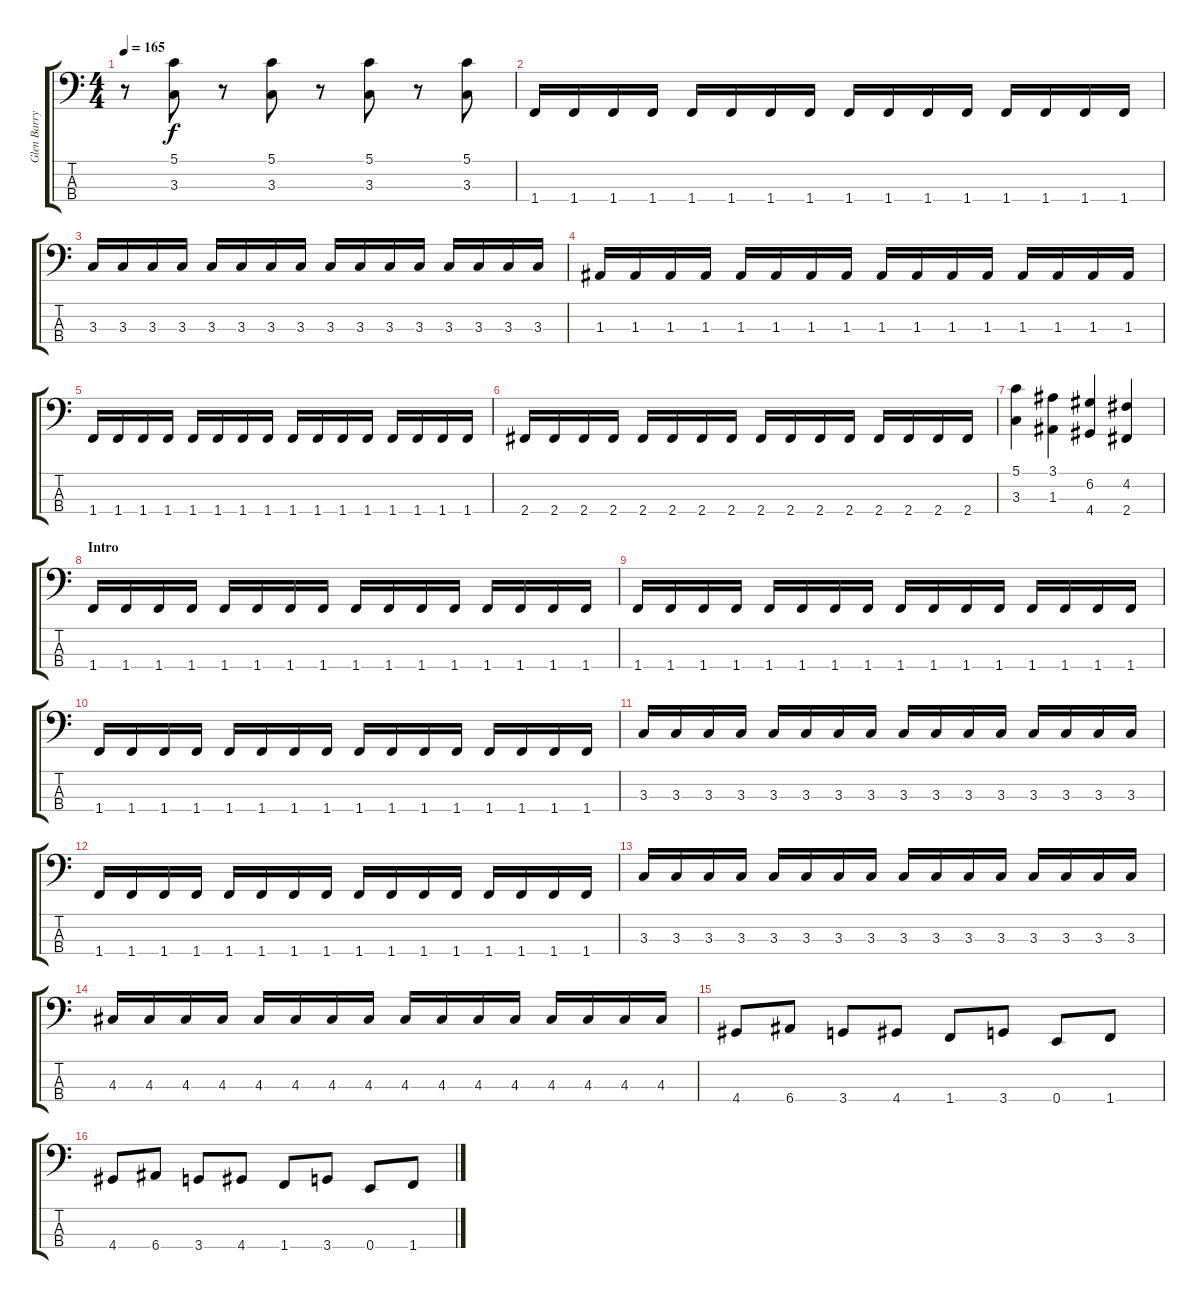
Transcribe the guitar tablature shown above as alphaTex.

\track ("Glen Barry" "Glen Barry") {instrument electricbasspick}
\staff {score tabs}
\tuning (G2 D2 A1 E1) {hide}
\ts (4 4)
\tempo 165
\clef f4
\ks c
r.8{dy f} (5.1 3.3).8 r.8 (5.1 3.3).8 r.8 (5.1 3.3).8 r.8 (5.1 3.3).8 |
1.4.16 1.4.16 1.4.16 1.4.16 1.4.16 1.4.16 1.4.16 1.4.16 1.4.16 1.4.16 1.4.16 1.4.16 1.4.16 1.4.16 1.4.16 1.4.16 |
3.3.16 3.3.16 3.3.16 3.3.16 3.3.16 3.3.16 3.3.16 3.3.16 3.3.16 3.3.16 3.3.16 3.3.16 3.3.16 3.3.16 3.3.16 3.3.16 |
1.3.16 1.3.16 1.3.16 1.3.16 1.3.16 1.3.16 1.3.16 1.3.16 1.3.16 1.3.16 1.3.16 1.3.16 1.3.16 1.3.16 1.3.16 1.3.16 |
1.4.16 1.4.16 1.4.16 1.4.16 1.4.16 1.4.16 1.4.16 1.4.16 1.4.16 1.4.16 1.4.16 1.4.16 1.4.16 1.4.16 1.4.16 1.4.16 |
2.4.16 2.4.16 2.4.16 2.4.16 2.4.16 2.4.16 2.4.16 2.4.16 2.4.16 2.4.16 2.4.16 2.4.16 2.4.16 2.4.16 2.4.16 2.4.16 |
(5.1 3.3).4 (3.1 1.3).4 (6.2 4.4).4 (4.2 2.4).4 |
\section ("" "Intro")
1.4.16 1.4.16 1.4.16 1.4.16 1.4.16 1.4.16 1.4.16 1.4.16 1.4.16 1.4.16 1.4.16 1.4.16 1.4.16 1.4.16 1.4.16 1.4.16 |
1.4.16 1.4.16 1.4.16 1.4.16 1.4.16 1.4.16 1.4.16 1.4.16 1.4.16 1.4.16 1.4.16 1.4.16 1.4.16 1.4.16 1.4.16 1.4.16 |
1.4.16 1.4.16 1.4.16 1.4.16 1.4.16 1.4.16 1.4.16 1.4.16 1.4.16 1.4.16 1.4.16 1.4.16 1.4.16 1.4.16 1.4.16 1.4.16 |
3.3.16 3.3.16 3.3.16 3.3.16 3.3.16 3.3.16 3.3.16 3.3.16 3.3.16 3.3.16 3.3.16 3.3.16 3.3.16 3.3.16 3.3.16 3.3.16 |
1.4.16 1.4.16 1.4.16 1.4.16 1.4.16 1.4.16 1.4.16 1.4.16 1.4.16 1.4.16 1.4.16 1.4.16 1.4.16 1.4.16 1.4.16 1.4.16 |
3.3.16 3.3.16 3.3.16 3.3.16 3.3.16 3.3.16 3.3.16 3.3.16 3.3.16 3.3.16 3.3.16 3.3.16 3.3.16 3.3.16 3.3.16 3.3.16 |
4.3.16 4.3.16 4.3.16 4.3.16 4.3.16 4.3.16 4.3.16 4.3.16 4.3.16 4.3.16 4.3.16 4.3.16 4.3.16 4.3.16 4.3.16 4.3.16 |
4.4.8 6.4.8 3.4.8 4.4.8 1.4.8 3.4.8 0.4.8 1.4.8 |
4.4.8 6.4.8 3.4.8 4.4.8 1.4.8 3.4.8 0.4.8 1.4.8
